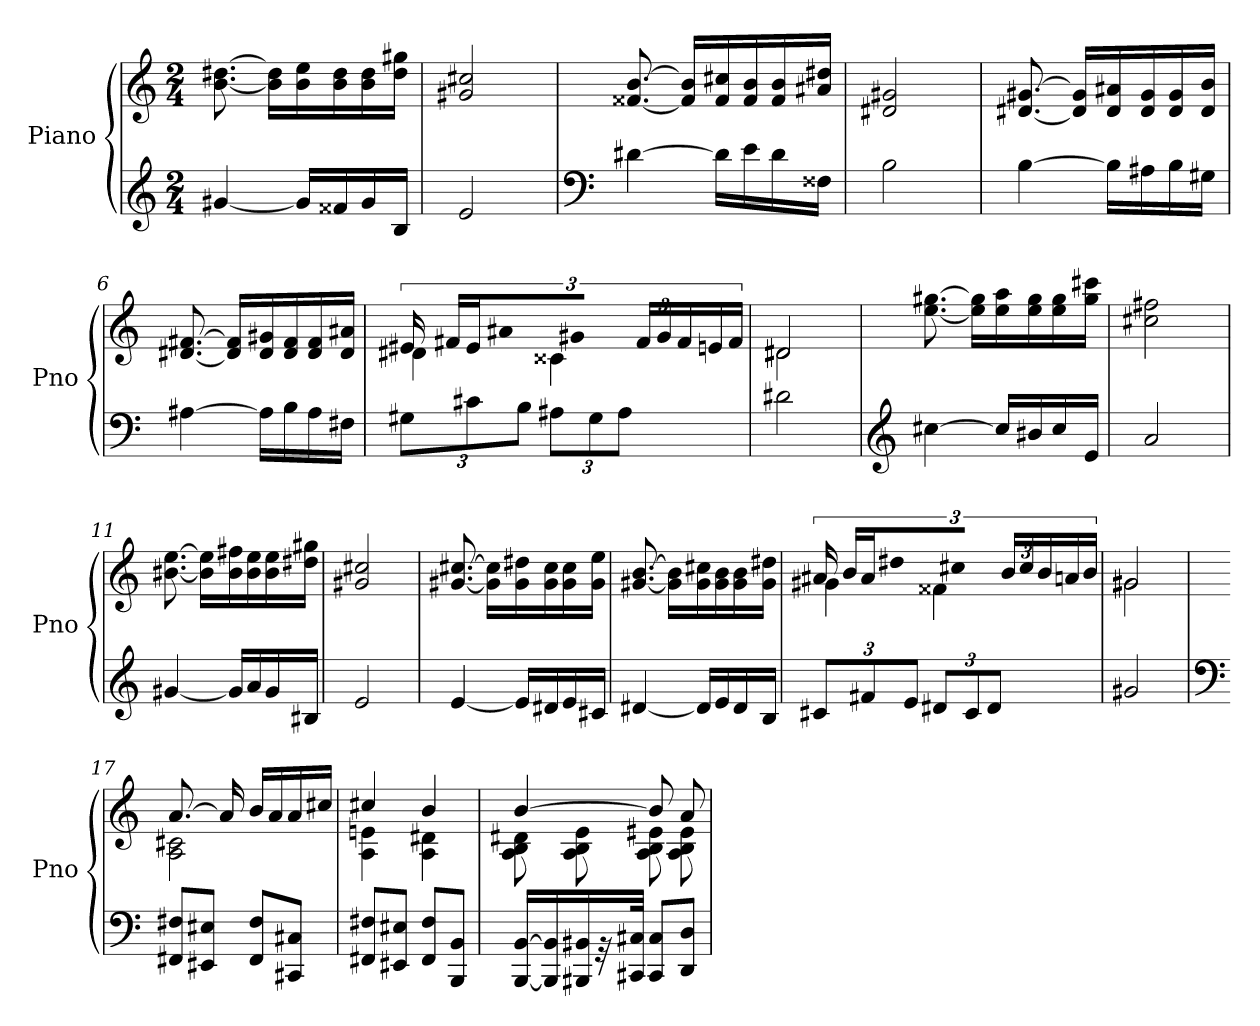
**kern	**kern
*part2	*part1
*staff2	*staff1
*I"Piano	*I"Piano
*I'Pno	*I'Pno
*clefG2	*clefG2
*k[]	*k[]
*M2/4	*M2/4
=1	=1
[4g#X/	[8.b\ [8.dd#X\
.	16b\] 16dd#\]LL
16g#/LL]	16b\ 16ee\
16f##X/	16b\ 16dd#\
16g#/	16b\ 16dd#\
16B/JJ	16dd#\ 16gg#X\JJ
=2	=2
2e/	2g#X/ 2cc#X/
=3	=3
*clefF4	*
[4d#X\	[8.f##X/ [8.b/
.	16f##/] 16b/]LL
16d#\LL]	16f##/ 16cc#X/
16e\	16f##/ 16b/
16d#\	16f##/ 16b/
16F##X\JJ	16a#X/ 16dd#X/JJ
=4	=4
2B\	2d#X/ 2g#X/
=5	=5
[4B\	[8.d#X/ [8.g#X/
.	16d#/] 16g#/]LL
16B\LL]	16d#/ 16a#X/
16A#X\	16d#/ 16g#/
16B\	16d#/ 16g#/
16G#X\JJ	16d#/ 16b/JJ
!!LO:LB:g=z
=6	=6
[4A#X\	[8.d#X/ [8.f#X/
.	16d#/] 16f#/]LL
16A#\LL]	16d#/ 16g#X/
16B\	16d#/ 16f#/
16A#\	16d#/ 16f#/
16F#X\JJ	16d#/ 16a#X/JJ
=7	=7
*Xbrackettup	*
*	*^
12G#X\L	24e#X/	4d#X\
.	24f#X/LL	.
12c#X\	24e#/	.
.	16a#X/	.
12B\J	.	.
.	16g#X/JJ	.
*	*Xbrackettup	*
12A#X\L	24f#/LL	4c##X\
.	24g#/	.
12G#\	24f#/	.
.	16en/	.
12A#\J	.	.
.	16f#/JJ	.
=8	=8	=8
2d#X\	2d#X/	2d#\
*	*v	*v
=9	=9
*clefG2	*
[4cc#X\	[8.ee\ [8.gg#X\
.	16ee\] 16gg#\]LL
16cc#/LL]	16ee\ 16aa\
16b#X/	16ee\ 16gg#\
16cc#/	16ee\ 16gg#\
16e/JJ	16gg#\ 16ccc#X\JJ
=10	=10
2a/	2cc#X\ 2ff#X\
=11	=11
[4g#X/	[8.b#X\ [8.ee\
.	16b#\] 16ee\]LL
16g#/LL]	16b#\ 16ff#X\
16a/	16b#\ 16ee\
16g#/	16b#\ 16ee\
16B#X/JJ	16dd#X\ 16gg#X\JJ
!!LO:LB:g=z
=12	=12
2e/	2g#X/ 2cc#X/
=13	=13
[4e/	[8.g#X/ [8.cc#X/
.	16g#\] 16cc#\]LL
16e/LL]	16g#\ 16dd#X\
16d#X/	16g#\ 16cc#\
16e/	16g#\ 16cc#\
16c#X/JJ	16g#\ 16ee\JJ
=14	=14
[4d#X/	[8.g#X/ [8.b/
.	16g#\] 16b\]LL
16d#/LL]	16g#\ 16cc#X\
16e/	16g#\ 16b\
16d#/	16g#\ 16b\
16B/JJ	16g#\ 16dd#X\JJ
=15	=15
*	*brackettup
*	*^
12c#X/L	24a#X/	4g#X\
.	24b/LL	.
12f#X/	24a#/	.
.	16dd#X/	.
12e/J	.	.
.	16cc#X/JJ	.
*	*Xbrackettup	*
12d#X/L	24b/LL	4f##X\
.	24cc#/	.
12c#/	24b/	.
.	16an/	.
12d#/J	.	.
.	16b/JJ	.
=16	=16	=16
2g#X/	2g#X/	2g#\
=17	=17	=17
*clefF4	*	*
8FF#X/ 8F#X/L	[8.a/	2A\ 2c#X\
8EE#X/ 8E#X/J	.	.
.	16a/]	.
8FF#/ 8F#/L	16b/LL	.
.	16a/	.
8CC#X/ 8C#X/J	16a/	.
.	16cc#X/JJ	.
!!LO:LB:g=z	!!
=18	=18	=18
8FF#X/ 8F#X/L	4cc#X/	4A\ 4en\
8EE#X/ 8E#X/J	.	.
8FF#/ 8F#/L	4b/	4A\ 4d#X\
8BBB/ 8BB/J	.	.
=19	=19	=19
[16BBB/ [16BB/LL	[4b/	8A\ 8B\ 8d#X\
16BBB/] 16BB/]	.	.
16BBB#X/ 16BB#X/	.	8A\ 8B\ 8e\
32r	.	.
32CC#X/ 32C#X/JJk	.	.
8CC#/ 8C#/L	8b/]	8A\ 8B\ 8e#X\
8DD/ 8D/J	8a/	8A\ 8B\ 8e#\
*	*v	*v
=	=
*-	*-
